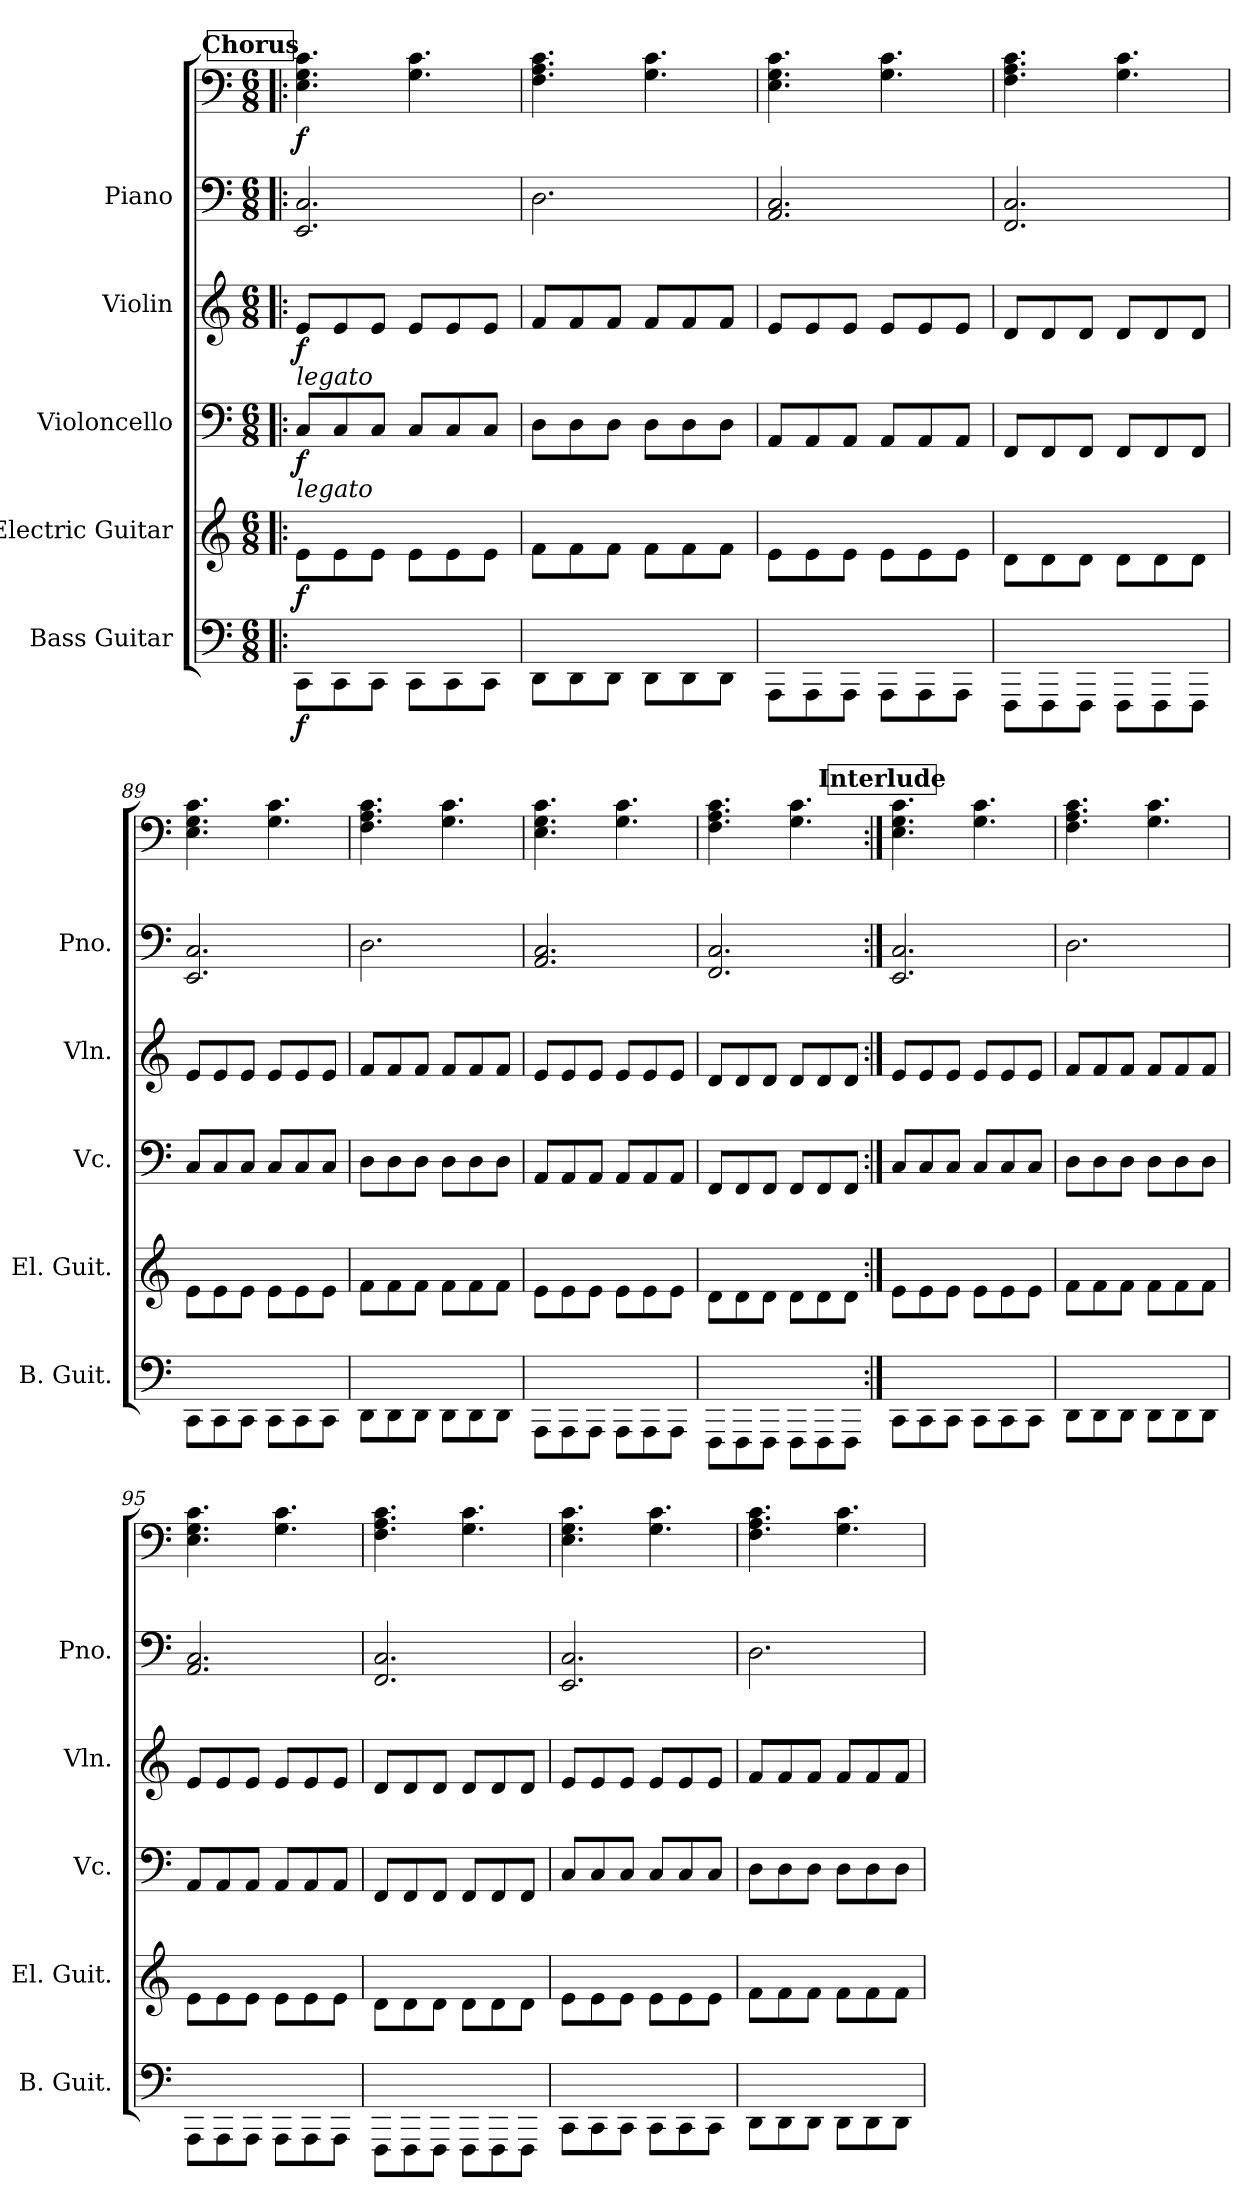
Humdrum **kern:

**kern	**dynam	**kern	**dynam	**kern	**dynam	**kern	**dynam	**kern	**kern	**dynam
*part5	*part5	*part4	*part4	*part3	*part3	*part2	*part2	*part1	*part1	*part1
*staff6	*staff6	*staff5	*staff5	*staff4	*staff4	*staff3	*staff3	*staff2	*staff1	*staff1/2
*I"Bass Guitar	*	*I"Electric Guitar	*	*I"Violoncello	*	*I"Violin	*	*I"Piano	*	*
*I'B. Guit.	*	*I'El. Guit.	*	*I'Vc.	*	*I'Vln.	*	*I'Pno.	*	*
*	*	*	*	*clefF4	*	*clefG2	*	*clefF4	*clefF4	*
*ITrd7c12	*	*	*	*	*	*	*	*	*	*
*k[]	*	*k[]	*	*k[]	*	*k[]	*	*k[]	*k[]	*
*M6/8	*	*M6/8	*	*M6/8	*	*M6/8	*	*M6/8	*M6/8	*
!!LO:REH:place=s1:a:B:fs=14:t=Chorus
=85!|:	=85!|:	=85!|:	=85!|:	=85!|:	=85!|:	=85!|:	=85!|:	=85!|:	=85!|:	=85!|:
!	!	!	!	!	!	!LO:TX:b:i:t=legato	!	!	!	!
!	!	!	!	!LO:TX:b:i:t=legato	!	!	!	!	!	!
!	!LO:DY:b	!	!LO:DY:b	!	!LO:DY:b	!	!LO:DY:b	!	!	!LO:DY:b
8CCC\L	f	8e\L	f	8C/L	f	8e/L	f	2.EE/ 2.C/	4.E\ 4.G\ 4.c\	f
8CCC\	.	8e\	.	8C/	.	8e/	.	.	.	.
8CCC\J	.	8e\J	.	8C/J	.	8e/J	.	.	.	.
8CCC\L	.	8e\L	.	8C/L	.	8e/L	.	.	4.G\ 4.c\	.
8CCC\	.	8e\	.	8C/	.	8e/	.	.	.	.
8CCC\J	.	8e\J	.	8C/J	.	8e/J	.	.	.	.
=86	=86	=86	=86	=86	=86	=86	=86	=86	=86	=86
8DDD\L	.	8f\L	.	8D\L	.	8f/L	.	2.D\	4.F\ 4.A\ 4.c\	.
8DDD\	.	8f\	.	8D\	.	8f/	.	.	.	.
8DDD\J	.	8f\J	.	8D\J	.	8f/J	.	.	.	.
8DDD\L	.	8f\L	.	8D\L	.	8f/L	.	.	4.G\ 4.c\	.
8DDD\	.	8f\	.	8D\	.	8f/	.	.	.	.
8DDD\J	.	8f\J	.	8D\J	.	8f/J	.	.	.	.
=87	=87	=87	=87	=87	=87	=87	=87	=87	=87	=87
8AAAA\L	.	8e\L	.	8AA/L	.	8e/L	.	2.AA/ 2.C/	4.E\ 4.G\ 4.c\	.
8AAAA\	.	8e\	.	8AA/	.	8e/	.	.	.	.
8AAAA\J	.	8e\J	.	8AA/J	.	8e/J	.	.	.	.
8AAAA\L	.	8e\L	.	8AA/L	.	8e/L	.	.	4.G\ 4.c\	.
8AAAA\	.	8e\	.	8AA/	.	8e/	.	.	.	.
8AAAA\J	.	8e\J	.	8AA/J	.	8e/J	.	.	.	.
!!LO:LB:g=z
=88	=88	=88	=88	=88	=88	=88	=88	=88	=88	=88
8FFFF\L	.	8d\L	.	8FF/L	.	8d/L	.	2.FF/ 2.C/	4.F\ 4.A\ 4.c\	.
8FFFF\	.	8d\	.	8FF/	.	8d/	.	.	.	.
8FFFF\J	.	8d\J	.	8FF/J	.	8d/J	.	.	.	.
8FFFF\L	.	8d\L	.	8FF/L	.	8d/L	.	.	4.G\ 4.c\	.
8FFFF\	.	8d\	.	8FF/	.	8d/	.	.	.	.
8FFFF\J	.	8d\J	.	8FF/J	.	8d/J	.	.	.	.
=89	=89	=89	=89	=89	=89	=89	=89	=89	=89	=89
8CCC\L	.	8e\L	.	8C/L	.	8e/L	.	2.EE/ 2.C/	4.E\ 4.G\ 4.c\	.
8CCC\	.	8e\	.	8C/	.	8e/	.	.	.	.
8CCC\J	.	8e\J	.	8C/J	.	8e/J	.	.	.	.
8CCC\L	.	8e\L	.	8C/L	.	8e/L	.	.	4.G\ 4.c\	.
8CCC\	.	8e\	.	8C/	.	8e/	.	.	.	.
8CCC\J	.	8e\J	.	8C/J	.	8e/J	.	.	.	.
=90	=90	=90	=90	=90	=90	=90	=90	=90	=90	=90
8DDD\L	.	8f\L	.	8D\L	.	8f/L	.	2.D\	4.F\ 4.A\ 4.c\	.
8DDD\	.	8f\	.	8D\	.	8f/	.	.	.	.
8DDD\J	.	8f\J	.	8D\J	.	8f/J	.	.	.	.
8DDD\L	.	8f\L	.	8D\L	.	8f/L	.	.	4.G\ 4.c\	.
8DDD\	.	8f\	.	8D\	.	8f/	.	.	.	.
8DDD\J	.	8f\J	.	8D\J	.	8f/J	.	.	.	.
=91	=91	=91	=91	=91	=91	=91	=91	=91	=91	=91
8AAAA\L	.	8e\L	.	8AA/L	.	8e/L	.	2.AA/ 2.C/	4.E\ 4.G\ 4.c\	.
8AAAA\	.	8e\	.	8AA/	.	8e/	.	.	.	.
8AAAA\J	.	8e\J	.	8AA/J	.	8e/J	.	.	.	.
8AAAA\L	.	8e\L	.	8AA/L	.	8e/L	.	.	4.G\ 4.c\	.
8AAAA\	.	8e\	.	8AA/	.	8e/	.	.	.	.
8AAAA\J	.	8e\J	.	8AA/J	.	8e/J	.	.	.	.
=92	=92	=92	=92	=92	=92	=92	=92	=92	=92	=92
8FFFF\L	.	8d\L	.	8FF/L	.	8d/L	.	2.FF/ 2.C/	4.F\ 4.A\ 4.c\	.
8FFFF\	.	8d\	.	8FF/	.	8d/	.	.	.	.
8FFFF\J	.	8d\J	.	8FF/J	.	8d/J	.	.	.	.
8FFFF\L	.	8d\L	.	8FF/L	.	8d/L	.	.	4.G\ 4.c\	.
8FFFF\	.	8d\	.	8FF/	.	8d/	.	.	.	.
8FFFF\J	.	8d\J	.	8FF/J	.	8d/J	.	.	.	.
!!LO:PB:g=z
!!LO:REH:place=s1:a:B:fs=14:t=Interlude
=93:|!	=93:|!	=93:|!	=93:|!	=93:|!	=93:|!	=93:|!	=93:|!	=93:|!	=93:|!	=93:|!
8CCC\L	.	8e\L	.	8C/L	.	8e/L	.	2.EE/ 2.C/	4.E\ 4.G\ 4.c\	.
8CCC\	.	8e\	.	8C/	.	8e/	.	.	.	.
8CCC\J	.	8e\J	.	8C/J	.	8e/J	.	.	.	.
8CCC\L	.	8e\L	.	8C/L	.	8e/L	.	.	4.G\ 4.c\	.
8CCC\	.	8e\	.	8C/	.	8e/	.	.	.	.
8CCC\J	.	8e\J	.	8C/J	.	8e/J	.	.	.	.
=94	=94	=94	=94	=94	=94	=94	=94	=94	=94	=94
8DDD\L	.	8f\L	.	8D\L	.	8f/L	.	2.D\	4.F\ 4.A\ 4.c\	.
8DDD\	.	8f\	.	8D\	.	8f/	.	.	.	.
8DDD\J	.	8f\J	.	8D\J	.	8f/J	.	.	.	.
8DDD\L	.	8f\L	.	8D\L	.	8f/L	.	.	4.G\ 4.c\	.
8DDD\	.	8f\	.	8D\	.	8f/	.	.	.	.
8DDD\J	.	8f\J	.	8D\J	.	8f/J	.	.	.	.
=95	=95	=95	=95	=95	=95	=95	=95	=95	=95	=95
8AAAA\L	.	8e\L	.	8AA/L	.	8e/L	.	2.AA/ 2.C/	4.E\ 4.G\ 4.c\	.
8AAAA\	.	8e\	.	8AA/	.	8e/	.	.	.	.
8AAAA\J	.	8e\J	.	8AA/J	.	8e/J	.	.	.	.
8AAAA\L	.	8e\L	.	8AA/L	.	8e/L	.	.	4.G\ 4.c\	.
8AAAA\	.	8e\	.	8AA/	.	8e/	.	.	.	.
8AAAA\J	.	8e\J	.	8AA/J	.	8e/J	.	.	.	.
=96	=96	=96	=96	=96	=96	=96	=96	=96	=96	=96
8FFFF\L	.	8d\L	.	8FF/L	.	8d/L	.	2.FF/ 2.C/	4.F\ 4.A\ 4.c\	.
8FFFF\	.	8d\	.	8FF/	.	8d/	.	.	.	.
8FFFF\J	.	8d\J	.	8FF/J	.	8d/J	.	.	.	.
8FFFF\L	.	8d\L	.	8FF/L	.	8d/L	.	.	4.G\ 4.c\	.
8FFFF\	.	8d\	.	8FF/	.	8d/	.	.	.	.
8FFFF\J	.	8d\J	.	8FF/J	.	8d/J	.	.	.	.
=97	=97	=97	=97	=97	=97	=97	=97	=97	=97	=97
8CCC\L	.	8e\L	.	8C/L	.	8e/L	.	2.EE/ 2.C/	4.E\ 4.G\ 4.c\	.
8CCC\	.	8e\	.	8C/	.	8e/	.	.	.	.
8CCC\J	.	8e\J	.	8C/J	.	8e/J	.	.	.	.
8CCC\L	.	8e\L	.	8C/L	.	8e/L	.	.	4.G\ 4.c\	.
8CCC\	.	8e\	.	8C/	.	8e/	.	.	.	.
8CCC\J	.	8e\J	.	8C/J	.	8e/J	.	.	.	.
!!LO:LB:g=z
=98	=98	=98	=98	=98	=98	=98	=98	=98	=98	=98
8DDD\L	.	8f\L	.	8D\L	.	8f/L	.	2.D\	4.F\ 4.A\ 4.c\	.
8DDD\	.	8f\	.	8D\	.	8f/	.	.	.	.
8DDD\J	.	8f\J	.	8D\J	.	8f/J	.	.	.	.
8DDD\L	.	8f\L	.	8D\L	.	8f/L	.	.	4.G\ 4.c\	.
8DDD\	.	8f\	.	8D\	.	8f/	.	.	.	.
8DDD\J	.	8f\J	.	8D\J	.	8f/J	.	.	.	.
=	=	=	=	=	=	=	=	=	=	=
*-	*-	*-	*-	*-	*-	*-	*-	*-	*-	*-
